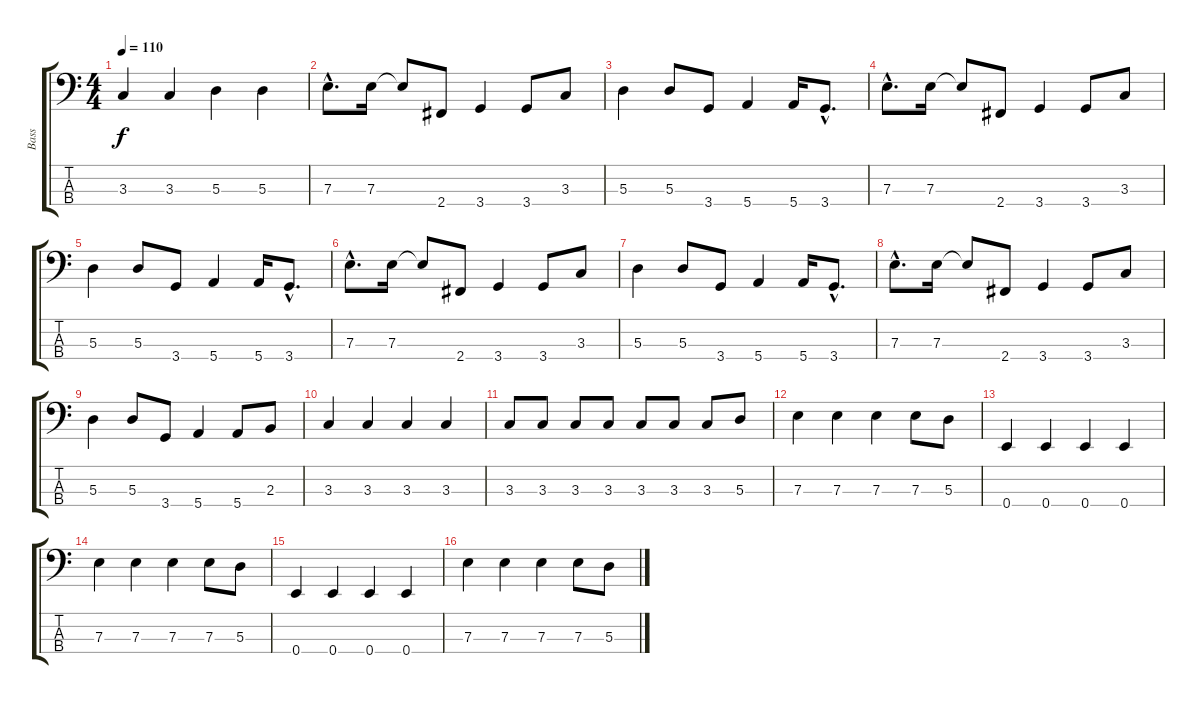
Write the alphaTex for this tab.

\track ("Bass" "Bass") {instrument electricbasspick}
\staff {score tabs}
\tuning (G2 D2 A1 E1) {hide}
\ts (4 4)
\tempo 110
\clef f4
\ks c
3.3.4{dy f} 3.3.4 5.3.4 5.3.4 |
7.3{hac}.8{d} 7.3.16 7.3{t}.8 2.4.8 3.4.4 3.4.8 3.3.8 |
5.3.4 5.3.8 3.4.8 5.4.4 5.4.16 3.4{hac}.8{d} |
7.3{hac}.8{d} 7.3.16 7.3{t}.8 2.4.8 3.4.4 3.4.8 3.3.8 |
5.3.4 5.3.8 3.4.8 5.4.4 5.4.16 3.4{hac}.8{d} |
7.3{hac}.8{d} 7.3.16 7.3{t}.8 2.4.8 3.4.4 3.4.8 3.3.8 |
5.3.4 5.3.8 3.4.8 5.4.4 5.4.16 3.4{hac}.8{d} |
7.3{hac}.8{d} 7.3.16 7.3{t}.8 2.4.8 3.4.4 3.4.8 3.3.8 |
5.3.4 5.3.8 3.4.8 5.4.4 5.4.8 2.3.8 |
3.3.4 3.3.4 3.3.4 3.3.4 |
3.3.8 3.3.8 3.3.8 3.3.8 3.3.8 3.3.8 3.3.8 5.3.8 |
7.3.4 7.3.4 7.3.4 7.3.8 5.3.8 |
0.4.4 0.4.4 0.4.4 0.4.4 |
7.3.4 7.3.4 7.3.4 7.3.8 5.3.8 |
0.4.4 0.4.4 0.4.4 0.4.4 |
7.3.4 7.3.4 7.3.4 7.3.8 5.3.8
